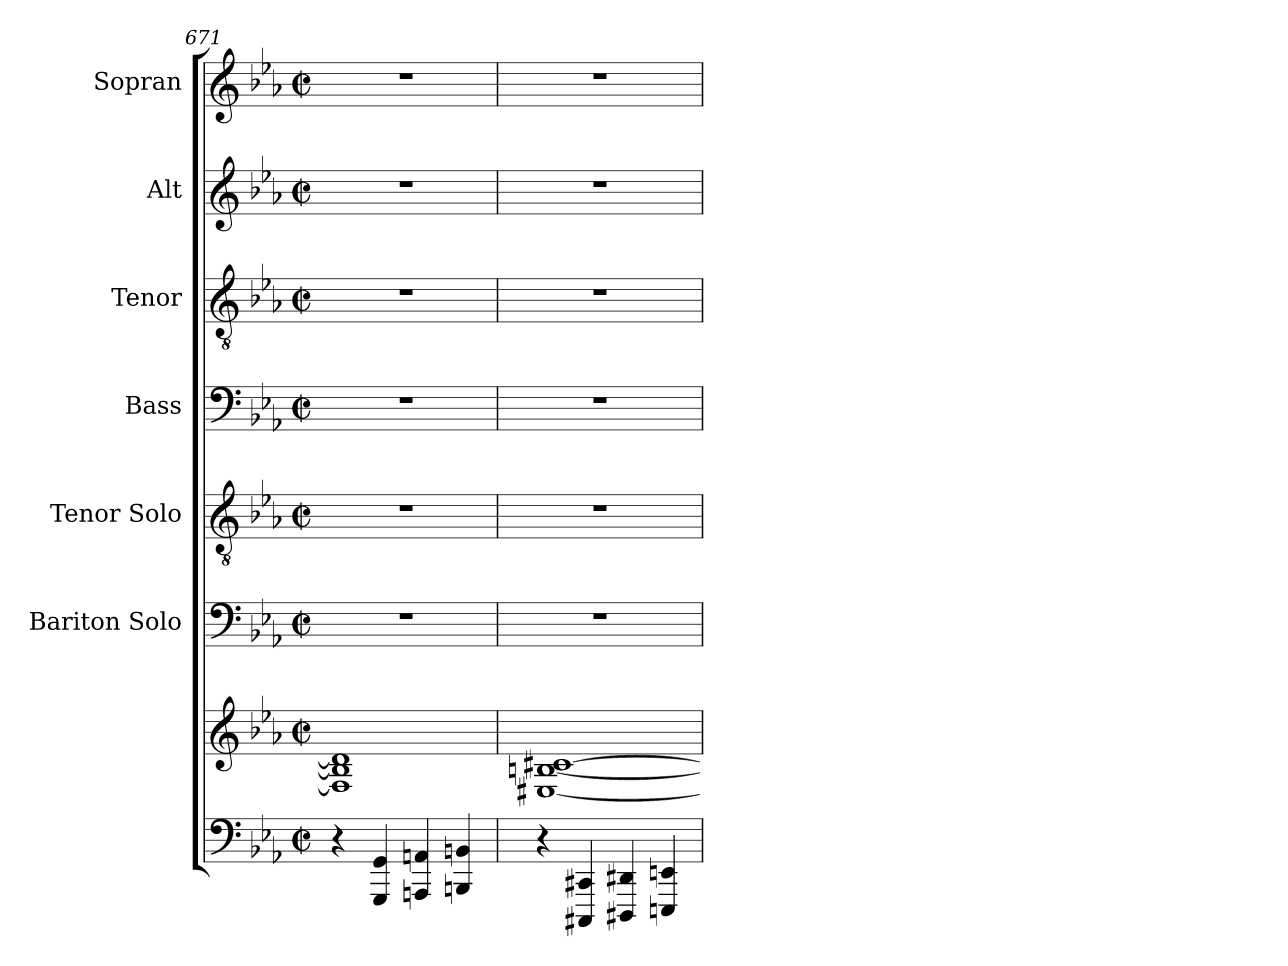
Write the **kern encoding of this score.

**kern	**kern	**kern	**kern	**kern	**kern	**kern	**kern
*part7	*part7	*part6	*part5	*part4	*part3	*part2	*part1
*staff8	*staff7	*staff6	*staff5	*staff4	*staff3	*staff2	*staff1
*	*	*I"Bariton Solo	*I"Tenor Solo	*I"Bass	*I"Tenor	*I"Alt	*I"Sopran
*	*	*	*	*I'B.	*I'T.	*I'A.	*I'S.
*clefF4	*clefG2	*clefF4	*clefGv2	*clefF4	*clefGv2	*clefG2	*clefG2
*k[b-e-a-]	*k[b-e-a-]	*k[b-e-a-]	*k[b-e-a-]	*k[b-e-a-]	*k[b-e-a-]	*k[b-e-a-]	*k[b-e-a-]
*E-:	*E-:	*E-:	*E-:	*E-:	*E-:	*E-:	*E-:
*M2/2	*M2/2	*M2/2	*M2/2	*M2/2	*M2/2	*M2/2	*M2/2
*met(c|)	*met(c|)	*met(c|)	*met(c|)	*met(c|)	*met(c|)	*met(c|)	*met(c|)
=671	=671	=671	=671	=671	=671	=671	=671
4r	1F#] 1B] 1d]	1r	1r	1r	1r	1r	1r
4GGG/ 4GG/	.	.	.	.	.	.	.
4AAAn/ 4AAn/	.	.	.	.	.	.	.
4BBBn/ 4BBn/	.	.	.	.	.	.	.
=672	=672	=672	=672	=672	=672	=672	=672
4r	[1E#X [1Bn [1c#X	1r	1r	1r	1r	1r	1r
4CCC#X/ 4CC#X/	.	.	.	.	.	.	.
4DDD#X/ 4DD#X/	.	.	.	.	.	.	.
4EEEn/ 4EEn/	.	.	.	.	.	.	.
=	=	=	=	=	=	=	=
*-	*-	*-	*-	*-	*-	*-	*-
